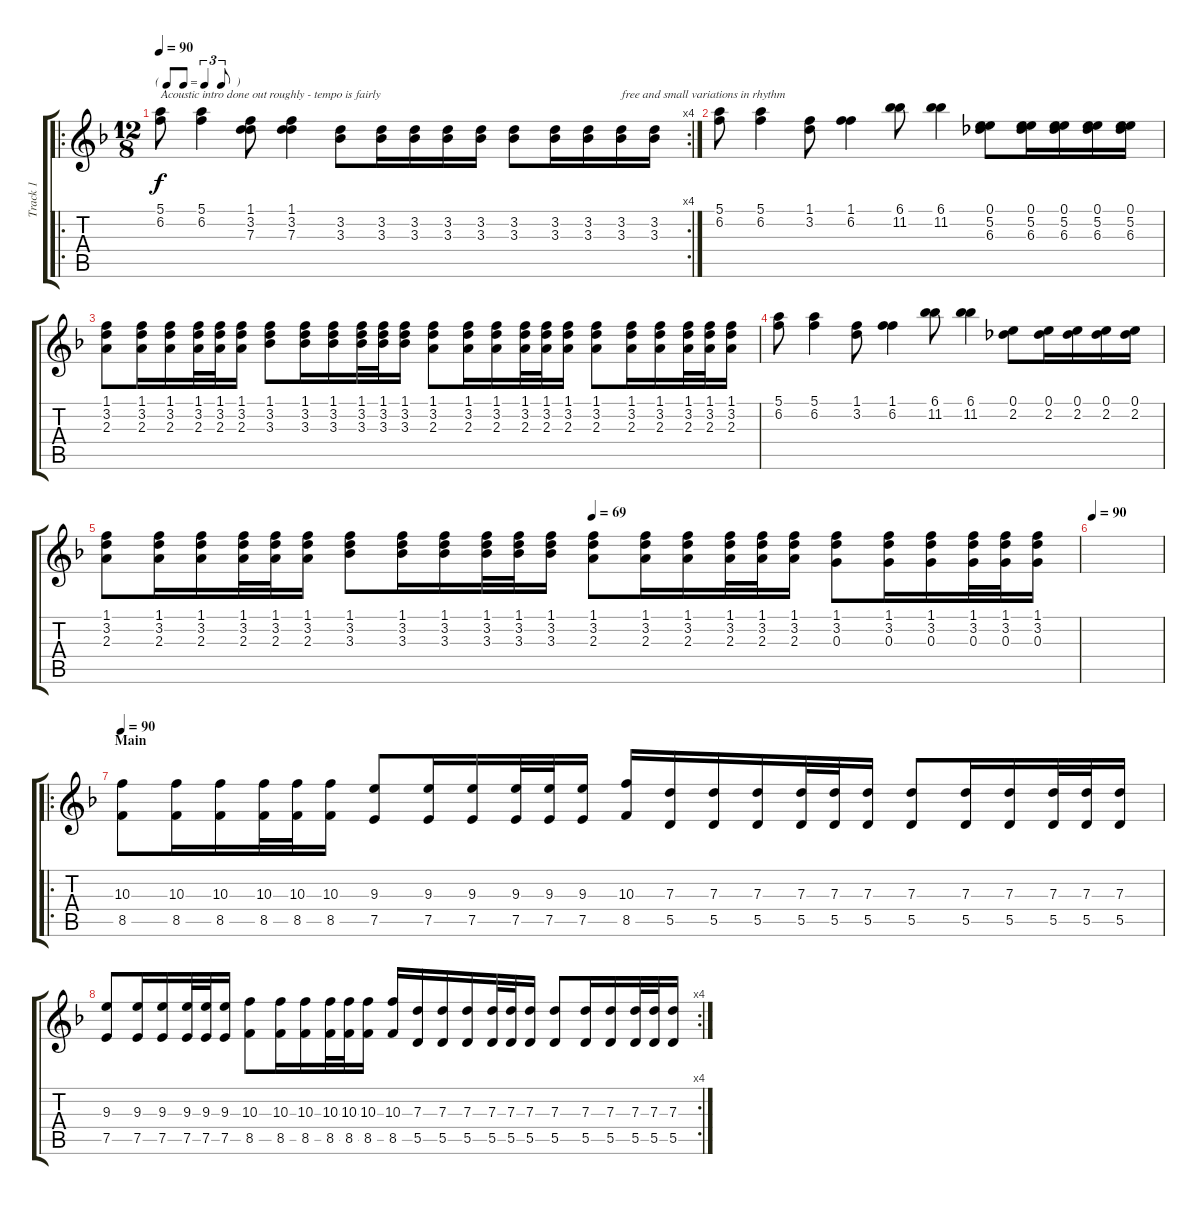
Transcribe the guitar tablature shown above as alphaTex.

\track ("Track 1" "Track 1") {instrument overdrivenguitar}
\staff {score tabs}
\tuning (E4 B3 G3 D3 A2 D2) {hide}
\ro
\rc 4
\ts (12 8)
\tf triplet8th
\tempo 90
\tempo 70
\tempo 90
\clef g2
\ks dminor
(5.1 6.2).8{txt "Acoustic intro done out roughly - tempo is fairly" dy f volume 8 instrument acousticguitarnylon} (5.1 6.2).4 (1.1 3.2 7.3).8 (1.1 3.2 7.3).4 (3.2 3.3).8 (3.2 3.3).16 (3.2 3.3).16 (3.2 3.3).16 (3.2 3.3).16 (3.2 3.3).8 (3.2 3.3).16 (3.2 3.3).16 (3.2 3.3).16{txt "free and small variations in rhythm"} (3.2 3.3).16 |
(5.1 6.2).8 (5.1 6.2).4 (1.1 3.2).8 (1.1 6.2).4 (6.1 11.2).8 (6.1 11.2).4 (0.1 5.2 6.3).8 (0.1 5.2 6.3).16 (0.1 5.2 6.3).16 (0.1 5.2 6.3).16 (0.1 5.2 6.3).16 |
(1.1 3.2 2.3).8 (1.1 3.2 2.3).16 (1.1 3.2 2.3).16 (1.1 3.2 2.3).32 (1.1 3.2 2.3).32 (1.1 3.2 2.3).16 (1.1 3.2 3.3).8 (1.1 3.2 3.3).16 (1.1 3.2 3.3).16 (1.1 3.2 3.3).32 (1.1 3.2 3.3).32 (1.1 3.2 3.3).16 (1.1 3.2 2.3).8 (1.1 3.2 2.3).16 (1.1 3.2 2.3).16 (1.1 3.2 2.3).32 (1.1 3.2 2.3).32 (1.1 3.2 2.3).16 (1.1 3.2 2.3).8 (1.1 3.2 2.3).16 (1.1 3.2 2.3).16 (1.1 3.2 2.3).32 (1.1 3.2 2.3).32 (1.1 3.2 2.3).16 |
(5.1 6.2).8 (5.1 6.2).4 (1.1 3.2).8 (1.1 6.2).4 (6.1 11.2).8 (6.1 11.2).4 (0.1 2.2).8 (0.1 2.2).16 (0.1 2.2).16 (0.1 2.2).16 (0.1 2.2).16 |
\tempo (69 0.5)
(1.1 3.2 2.3).8 (1.1 3.2 2.3).16 (1.1 3.2 2.3).16 (1.1 3.2 2.3).32 (1.1 3.2 2.3).32 (1.1 3.2 2.3).16 (1.1 3.2 3.3).8 (1.1 3.2 3.3).16 (1.1 3.2 3.3).16 (1.1 3.2 3.3).32 (1.1 3.2 3.3).32 (1.1 3.2 3.3).16 (1.1 3.2 2.3).8 (1.1 3.2 2.3).16 (1.1 3.2 2.3).16 (1.1 3.2 2.3).32 (1.1 3.2 2.3).32 (1.1 3.2 2.3).16 (1.1 3.2 0.3).8 (1.1 3.2 0.3).16 (1.1 3.2 0.3).16 (1.1 3.2 0.3).32 (1.1 3.2 0.3).32 (1.1 3.2 0.3).16 |
\tempo 90
|
\ro
\section ("" "Main")
\tempo 90
(10.3 8.5).8{instrument overdrivenguitar} (10.3 8.5).16 (10.3 8.5).16 (10.3 8.5).32 (10.3 8.5).32 (10.3 8.5).16 (9.3 7.5).8 (9.3 7.5).16 (9.3 7.5).16 (9.3 7.5).32 (9.3 7.5).32 (9.3 7.5).16 (10.3 8.5).16 (7.3 5.5).16 (7.3 5.5).16 (7.3 5.5).16 (7.3 5.5).32 (7.3 5.5).32 (7.3 5.5).16 (7.3 5.5).8 (7.3 5.5).16 (7.3 5.5).16 (7.3 5.5).32 (7.3 5.5).32 (7.3 5.5).16 |
\rc 4
(9.3 7.5).8 (9.3 7.5).16 (9.3 7.5).16 (9.3 7.5).32 (9.3 7.5).32 (9.3 7.5).16 (10.3 8.5).8 (10.3 8.5).16 (10.3 8.5).16 (10.3 8.5).32 (10.3 8.5).32 (10.3 8.5).16 (10.3 8.5).16 (7.3 5.5).16 (7.3 5.5).16 (7.3 5.5).16 (7.3 5.5).32 (7.3 5.5).32 (7.3 5.5).16 (7.3 5.5).8 (7.3 5.5).16 (7.3 5.5).16 (7.3 5.5).32 (7.3 5.5).32 (7.3 5.5).16
